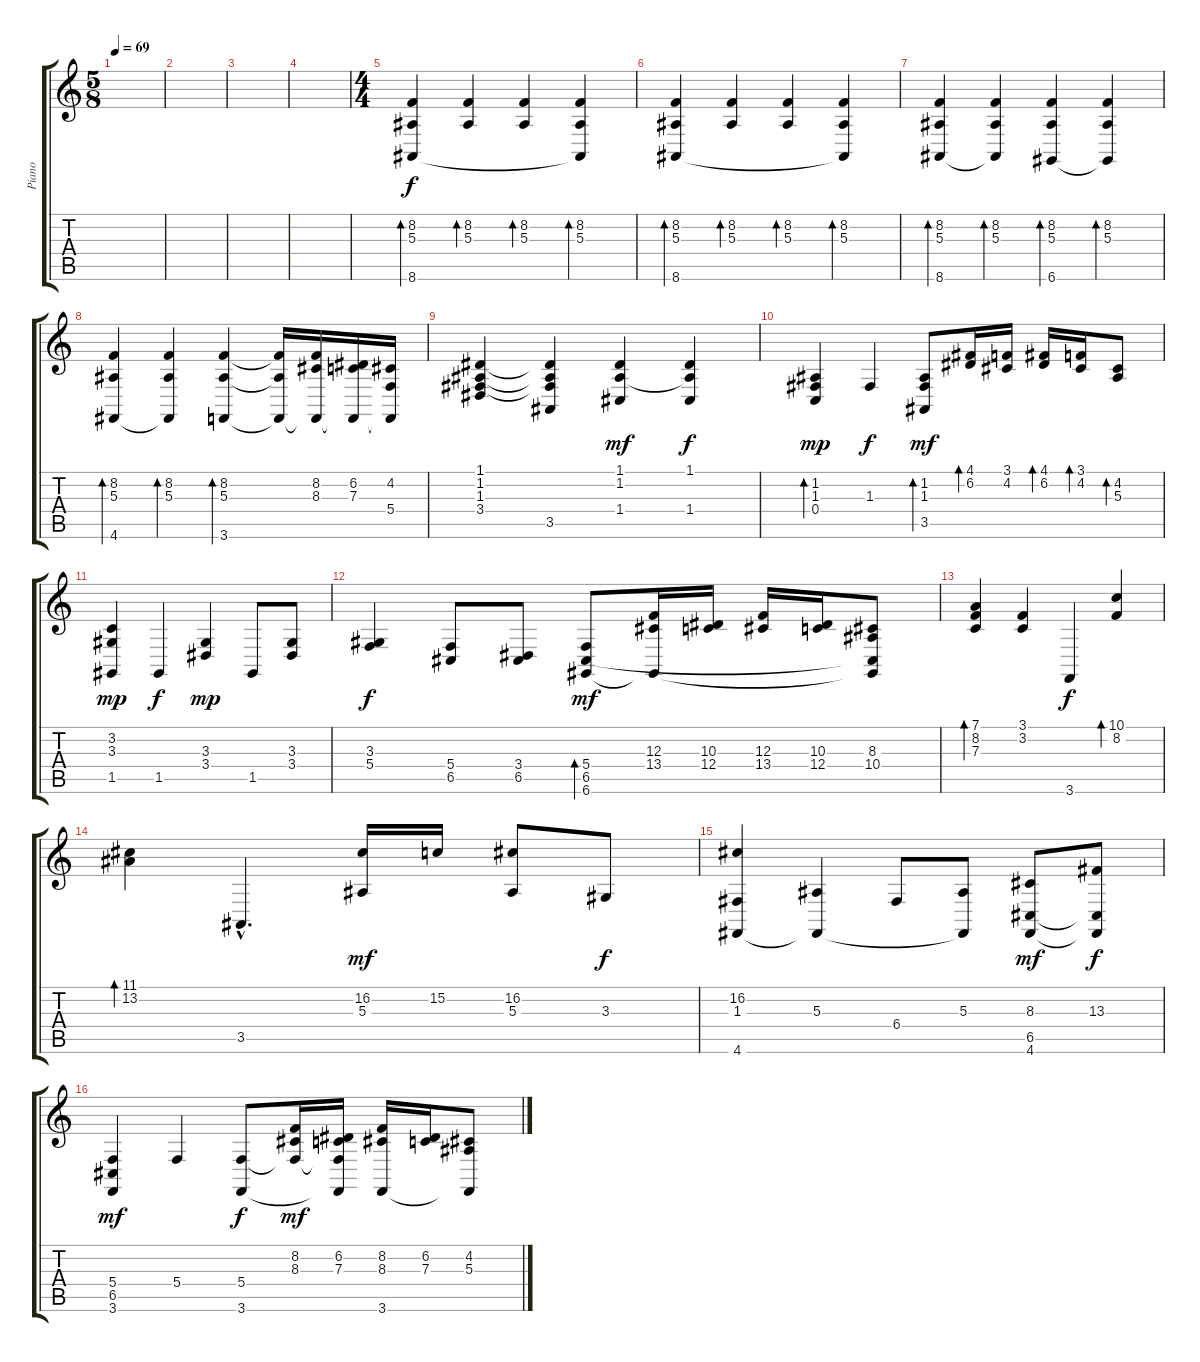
\track ("Piano" "Piano") {instrument acousticgrandpiano}
\staff {score tabs}
\tuning (D4 A3 F3 C3 G2 D2) {hide}
\ts (5 8)
\tempo 69
\clef g2
\ks c
|
|
|
|
\ts (4 4)
(8.2 5.3 8.6).4{bd 60} (8.2 5.3).4{bd 60} (8.2 5.3).4{bd 60} (8.2 5.3 8.6{t}).4{bd 60} |
(8.2 5.3 8.6).4{bd 60} (8.2 5.3).4{bd 60} (8.2 5.3).4{bd 60} (8.2 5.3 8.6{t}).4{bd 60} |
(8.2 5.3 8.6).4{bd 60} (8.2 5.3 8.6{t}).4{bd 60} (8.2 5.3 6.6).4{bd 60} (8.2 5.3 6.6{t}).4{bd 60} |
(8.2 5.3 4.6).4{bd 60} (8.2 5.3 4.6{t}).4{bd 60} (8.2 5.3 3.6).4{bd 60} (8.2{t} 5.3{t} 3.6{t}).16 (8.2 8.3 3.6{t}).16 (6.2 7.3 3.6{t}).16 (4.2 5.4 3.6{t}).16 |
(1.1 1.2 1.3 3.4).4 (1.1{t} 1.2{t} 1.3{t} 3.5).4 (1.1 1.2 1.4).4{dy mf} (1.1 1.2{t} 1.4).4{dy f} |
(1.2 1.3 0.4).4{bd 120 dy mp} 1.3.4{dy f} (1.2 1.3 3.5).8{bd 120 dy mf} (4.1 6.2).16{bd 120} (3.1 4.2).16 (4.1 6.2).16{bd 120} (3.1 4.2).16{bd 120} (4.2 5.3).8{bd 120} |
(3.2 3.3 1.5).4{dy mp} 1.5.4{dy f} (3.3 3.4).4{dy mp} 1.5.8 (3.3 3.4).8 |
(3.3 5.4).4{dy f} (5.4 6.5).8 (3.4 6.5).8 (5.4 6.5 6.6).8{bd 240 dy mf} (12.3 13.4 6.6{t}).16 (10.3 12.4).16 (12.3 13.4).16 (10.3 12.4).16 (8.3 10.4 6.5{t} 6.6{t}).8 |
(7.1 8.2 7.3).4{bd 240} (3.1 3.2).4 3.6.4{dy f} (10.1 8.2).4{bd 120} |
(11.1 13.2).4{bd 120} 3.5{hac}.4{d} (16.2 5.3).16{dy mf} 15.2.16 (16.2 5.3).8 3.3.8{dy f} |
(16.2 1.3 4.6).4 (5.3 4.6{t}).4 6.4.8 (5.3 4.6{t}).8 (8.3 6.5 4.6).8{dy mf} (13.3 6.5{t} 4.6{t}).8{dy f} |
(5.4 6.5 3.6).4{dy mf} 5.4.4 (5.4 3.6).8{dy f} (8.2 8.3 5.4{t}).16{dy mf} (6.2 7.3 5.4{t} 3.6{t}).16 (8.2 8.3 3.6).16 (6.2 7.3).16 (4.2 5.3 3.6{t}).8
